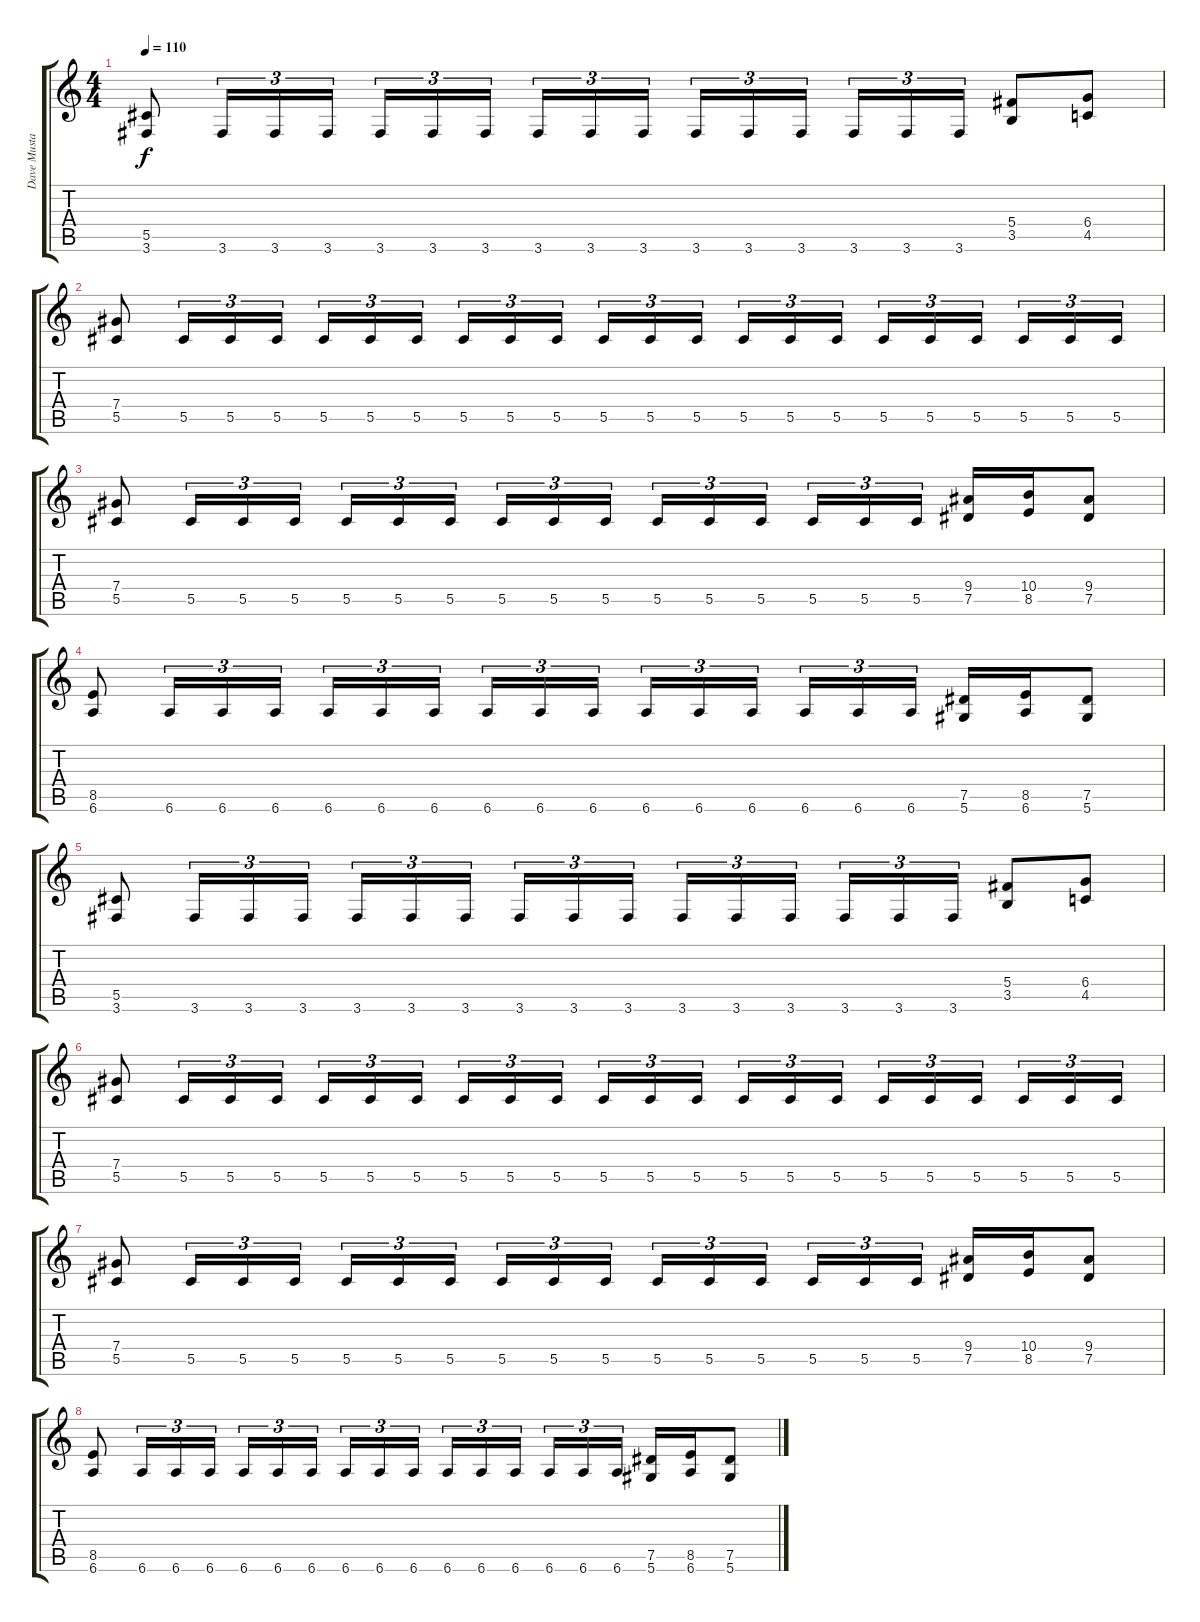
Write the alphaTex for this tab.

\track ("Dave Mustaine" "Dave Musta") {instrument distortionguitar}
\staff {score tabs}
\tuning (Eb4 Bb3 Gb3 Db3 Ab2 Eb2) {hide}
\ts (4 4)
\tempo 110
\clef g2
\ks c
(5.5 3.6).8{dy f} 3.6.16{tu (3 2)} 3.6.16{tu (3 2)} 3.6.16{tu (3 2)} 3.6.16{tu (3 2)} 3.6.16{tu (3 2)} 3.6.16{tu (3 2)} 3.6.16{tu (3 2)} 3.6.16{tu (3 2)} 3.6.16{tu (3 2)} 3.6.16{tu (3 2)} 3.6.16{tu (3 2)} 3.6.16{tu (3 2)} 3.6.16{tu (3 2)} 3.6.16{tu (3 2)} 3.6.16{tu (3 2)} (5.4 3.5).8 (6.4 4.5).8 |
(7.4 5.5).8 5.5.16{tu (3 2)} 5.5.16{tu (3 2)} 5.5.16{tu (3 2)} 5.5.16{tu (3 2)} 5.5.16{tu (3 2)} 5.5.16{tu (3 2)} 5.5.16{tu (3 2)} 5.5.16{tu (3 2)} 5.5.16{tu (3 2)} 5.5.16{tu (3 2)} 5.5.16{tu (3 2)} 5.5.16{tu (3 2)} 5.5.16{tu (3 2)} 5.5.16{tu (3 2)} 5.5.16{tu (3 2)} 5.5.16{tu (3 2)} 5.5.16{tu (3 2)} 5.5.16{tu (3 2)} 5.5.16{tu (3 2)} 5.5.16{tu (3 2)} 5.5.16{tu (3 2)} |
(7.4 5.5).8 5.5.16{tu (3 2)} 5.5.16{tu (3 2)} 5.5.16{tu (3 2)} 5.5.16{tu (3 2)} 5.5.16{tu (3 2)} 5.5.16{tu (3 2)} 5.5.16{tu (3 2)} 5.5.16{tu (3 2)} 5.5.16{tu (3 2)} 5.5.16{tu (3 2)} 5.5.16{tu (3 2)} 5.5.16{tu (3 2)} 5.5.16{tu (3 2)} 5.5.16{tu (3 2)} 5.5.16{tu (3 2)} (9.4 7.5).16 (10.4 8.5).16 (9.4 7.5).8 |
(8.5 6.6).8 6.6.16{tu (3 2)} 6.6.16{tu (3 2)} 6.6.16{tu (3 2)} 6.6.16{tu (3 2)} 6.6.16{tu (3 2)} 6.6.16{tu (3 2)} 6.6.16{tu (3 2)} 6.6.16{tu (3 2)} 6.6.16{tu (3 2)} 6.6.16{tu (3 2)} 6.6.16{tu (3 2)} 6.6.16{tu (3 2)} 6.6.16{tu (3 2)} 6.6.16{tu (3 2)} 6.6.16{tu (3 2)} (7.5 5.6).16 (8.5 6.6).16 (7.5 5.6).8 |
(5.5 3.6).8 3.6.16{tu (3 2)} 3.6.16{tu (3 2)} 3.6.16{tu (3 2)} 3.6.16{tu (3 2)} 3.6.16{tu (3 2)} 3.6.16{tu (3 2)} 3.6.16{tu (3 2)} 3.6.16{tu (3 2)} 3.6.16{tu (3 2)} 3.6.16{tu (3 2)} 3.6.16{tu (3 2)} 3.6.16{tu (3 2)} 3.6.16{tu (3 2)} 3.6.16{tu (3 2)} 3.6.16{tu (3 2)} (5.4 3.5).8 (6.4 4.5).8 |
(7.4 5.5).8 5.5.16{tu (3 2)} 5.5.16{tu (3 2)} 5.5.16{tu (3 2)} 5.5.16{tu (3 2)} 5.5.16{tu (3 2)} 5.5.16{tu (3 2)} 5.5.16{tu (3 2)} 5.5.16{tu (3 2)} 5.5.16{tu (3 2)} 5.5.16{tu (3 2)} 5.5.16{tu (3 2)} 5.5.16{tu (3 2)} 5.5.16{tu (3 2)} 5.5.16{tu (3 2)} 5.5.16{tu (3 2)} 5.5.16{tu (3 2)} 5.5.16{tu (3 2)} 5.5.16{tu (3 2)} 5.5.16{tu (3 2)} 5.5.16{tu (3 2)} 5.5.16{tu (3 2)} |
(7.4 5.5).8 5.5.16{tu (3 2)} 5.5.16{tu (3 2)} 5.5.16{tu (3 2)} 5.5.16{tu (3 2)} 5.5.16{tu (3 2)} 5.5.16{tu (3 2)} 5.5.16{tu (3 2)} 5.5.16{tu (3 2)} 5.5.16{tu (3 2)} 5.5.16{tu (3 2)} 5.5.16{tu (3 2)} 5.5.16{tu (3 2)} 5.5.16{tu (3 2)} 5.5.16{tu (3 2)} 5.5.16{tu (3 2)} (9.4 7.5).16 (10.4 8.5).16 (9.4 7.5).8 |
(8.5 6.6).8 6.6.16{tu (3 2)} 6.6.16{tu (3 2)} 6.6.16{tu (3 2)} 6.6.16{tu (3 2)} 6.6.16{tu (3 2)} 6.6.16{tu (3 2)} 6.6.16{tu (3 2)} 6.6.16{tu (3 2)} 6.6.16{tu (3 2)} 6.6.16{tu (3 2)} 6.6.16{tu (3 2)} 6.6.16{tu (3 2)} 6.6.16{tu (3 2)} 6.6.16{tu (3 2)} 6.6.16{tu (3 2)} (7.5 5.6).16 (8.5 6.6).16 (7.5 5.6).8
